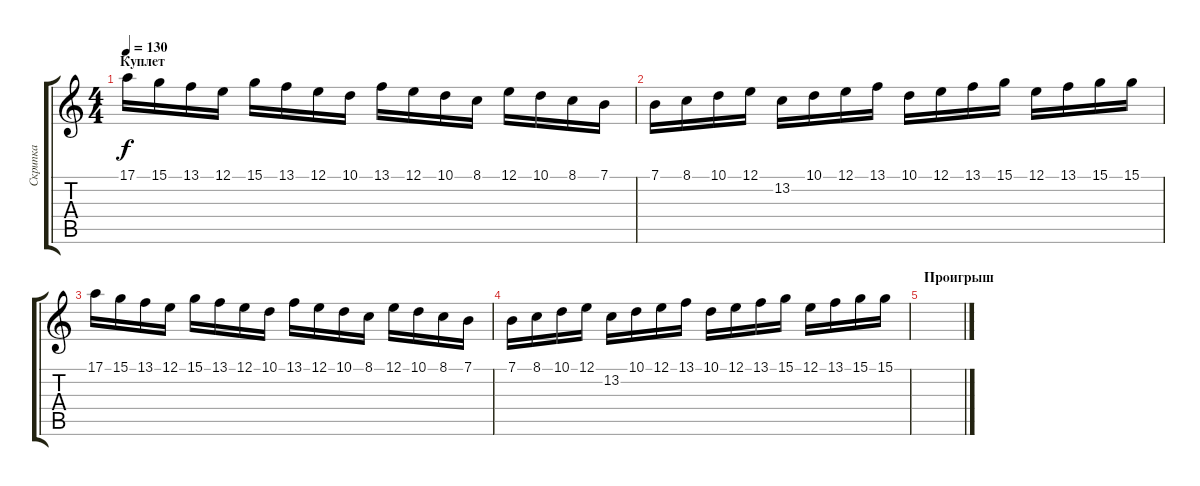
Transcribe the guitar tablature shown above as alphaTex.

\track ("Скрипка" "Скрипка") {instrument violin}
\staff {score tabs}
\tuning (E4 B3 G3 D3 A2 E2) {hide}
\ts (4 4)
\section ("" "Куплет")
\tempo 130
\clef g2
\ks c
17.1.16{dy f volume 10 instrument slapbass1} 15.1.16 13.1.16 12.1.16 15.1.16 13.1.16 12.1.16 10.1.16 13.1.16 12.1.16 10.1.16 8.1.16 12.1.16 10.1.16 8.1.16 7.1.16 |
7.1.16 8.1.16 10.1.16 12.1.16 13.2.16 10.1.16 12.1.16 13.1.16 10.1.16 12.1.16 13.1.16 15.1.16 12.1.16 13.1.16 15.1.16 15.1.16 |
17.1.16 15.1.16 13.1.16 12.1.16 15.1.16 13.1.16 12.1.16 10.1.16 13.1.16 12.1.16 10.1.16 8.1.16 12.1.16 10.1.16 8.1.16 7.1.16 |
7.1.16 8.1.16 10.1.16 12.1.16 13.2.16 10.1.16 12.1.16 13.1.16 10.1.16 12.1.16 13.1.16 15.1.16 12.1.16 13.1.16 15.1.16 15.1.16 |
\section ("" "Проигрыш")
